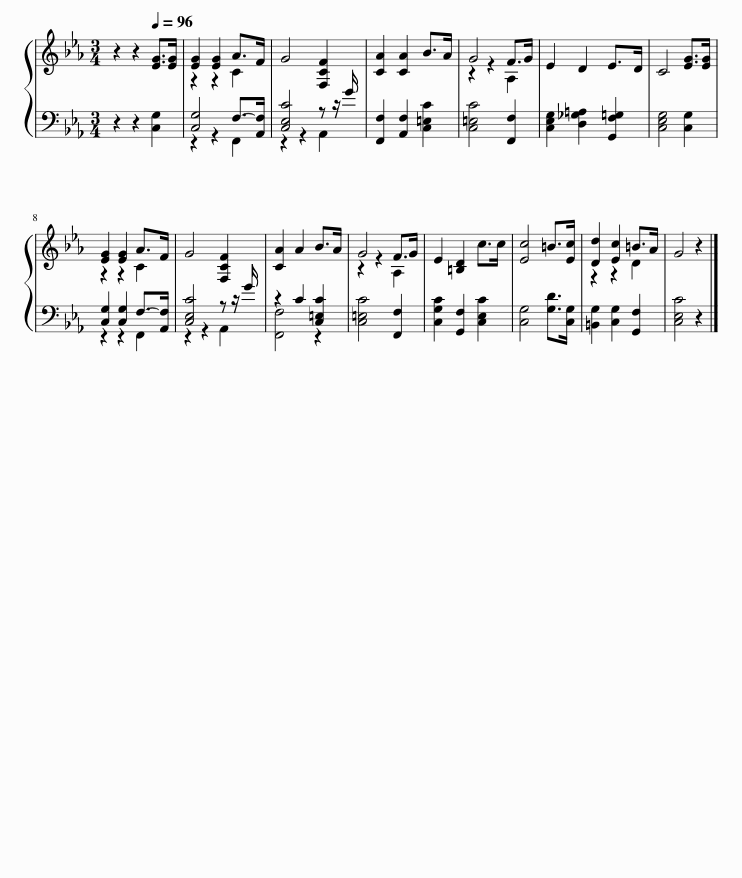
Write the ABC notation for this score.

X:1
%%score { ( 1 3 ) | ( 2 4 ) }
L:1/8
M:3/4
I:linebreak $
K:Eb
V:1 treble
V:3 treble
V:2 bass
V:4 bass
V:1
 z2 z2[Q:1/4=96] [EG]>[EG] | [EG]2 [EG]2 A>F | G4 [F,CF]2 | [CA]2 [CA]2 B>A | G4 F>G | %5
 E2 D2 E>D | C4 [EG]>[EG] |$ [EG]2 [EG]2 A>F | G4 [F,CF]2 | [CA]2 A2 B>A | %10
 G4 F>G | E2 [=B,D]2 c>c | [Ec]4 =B>[Ec] | [Dd]2 [Ec]2 =B>A | G4 z2 |] %15
V:2
 z2 z2 [C,G,]2 | [C,G,]4 F,->[A,,F,] | [C,E,C]4 z z/ G/ | [F,,F,]2 [A,,F,]2 [C,=E,C]2 | [C,=E,C]4 [F,,F,]2 | %5
 [C,E,G,]2 [D,_G,=A,]2 [G,,F,=G,]2 | [C,E,G,]4 [C,G,]2 |$ [C,G,]2 [C,G,]2 F,->[A,,F,] | [C,E,C]4 z z/ G/ | z2 C2 [C,=E,C]2 | %10
 [C,=E,C]4 [F,,F,]2 | [C,G,C]2 [G,,F,]2 [C,E,C]2 | [C,G,]4 [G,D]>[C,G,] | [=B,,G,]2 [C,G,]2 [G,,F,]2 | [C,E,C]4 z2 |] %15
V:3
 x6 | z2 z2 C2 | x6 | x6 | z2 z2 A,2 | %5
 x6 | x6 |$ z2 z2 C2 | x6 | x6 | %10
 z2 z2 A,2 | x6 | x6 | z2 z2 D2 | x6 |] %15
V:4
 x6 | z2 z2 F,,2 | z2 z2 A,,2 | x6 | x6 | %5
 x6 | x6 |$ z2 z2 F,,2 | z2 z2 A,,2 | [F,,F,]4 z2 | %10
 x6 | x6 | x6 | x6 | x6 |] %15
